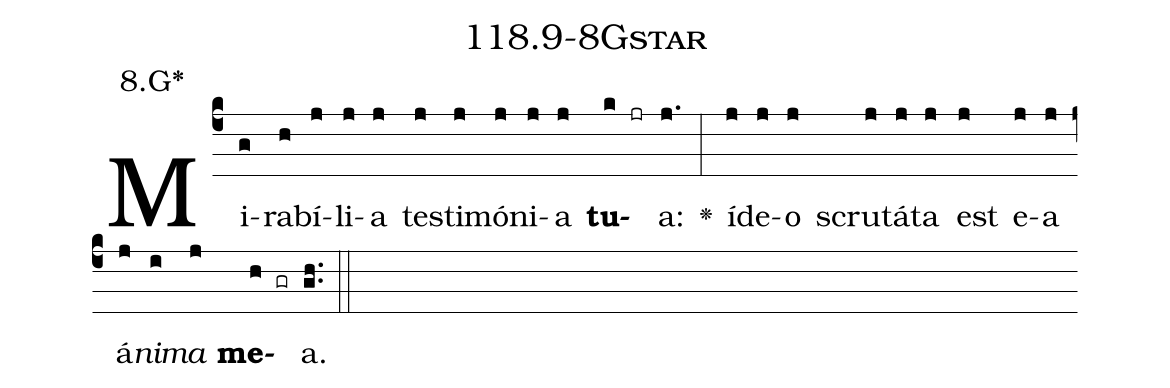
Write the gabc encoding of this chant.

name: 118.9-8Gstar;
annotation: 8.G*;
%%
(c4)Mi(g)ra(h)bí(j)li(j)a(j) tes(j)ti(j)mó(j)ni(j)a(j) <b>tu</b>(k jr)a:(j.) <v>\greheightstar</v>(:) íd(j)e(j)o(j) scru(j)tá(j)ta(j) est(j) e(j)a(j) á(j)<i>ni</i>(i)<i>ma</i>(j) <b>me</b>(h gr)a.(gh..) (::)


%E(j) u(j) o(i) u(j) a(h) e.(gh..) (::)
